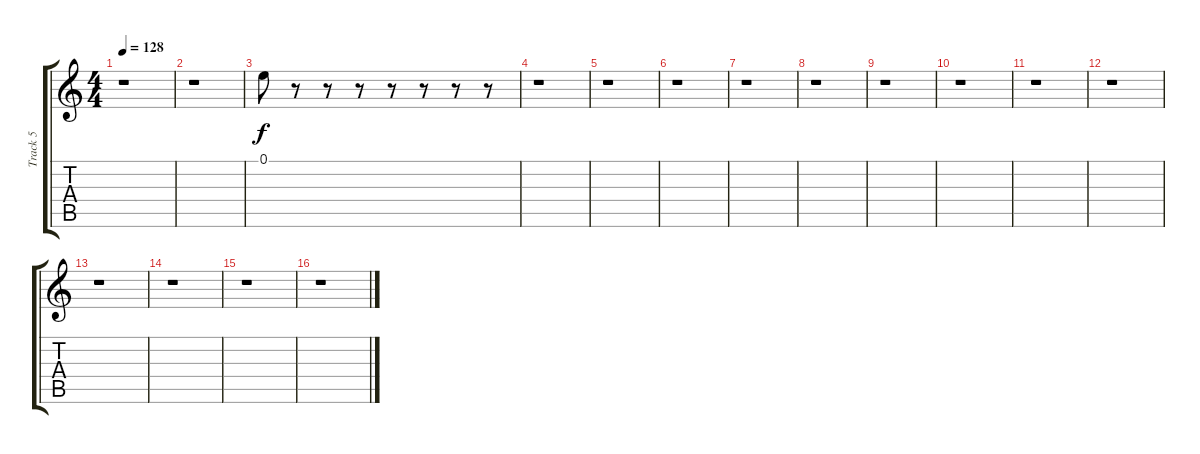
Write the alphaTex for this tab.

\track ("Track 5" "Track 5") {instrument acousticguitarsteel}
\staff {score tabs}
\tuning (E4 B3 G3 D3 A2 E2) {hide}
\ts (4 4)
\tempo 128
\clef g2
\ks c
r.1{dy f} |
r.1 |
0.1.8 r.8 r.8 r.8 r.8 r.8 r.8 r.8 |
r.1 |
r.1 |
r.1 |
r.1 |
r.1 |
r.1 |
r.1 |
r.1 |
r.1 |
r.1 |
r.1 |
r.1 |
r.1
